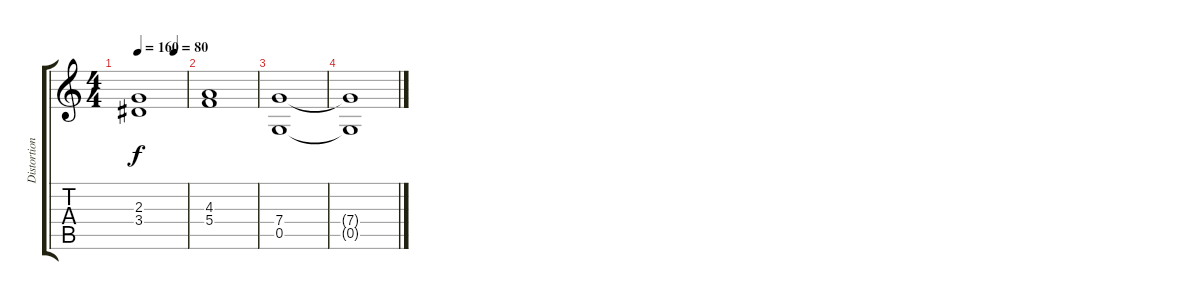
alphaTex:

\track ("Distortion Guitar II" "Distortion") {instrument distortionguitar}
\staff {score tabs}
\tuning (D4 A3 F3 C3 G2 D2) {hide}
\ts (4 4)
\tempo 160
\tempo (80 0.75)
\clef g2
\ks c
(2.3 3.4).1{dy f} |
(4.3 5.4).1 |
(7.4 0.5).1 |
(7.4{t} 0.5{t}).1
